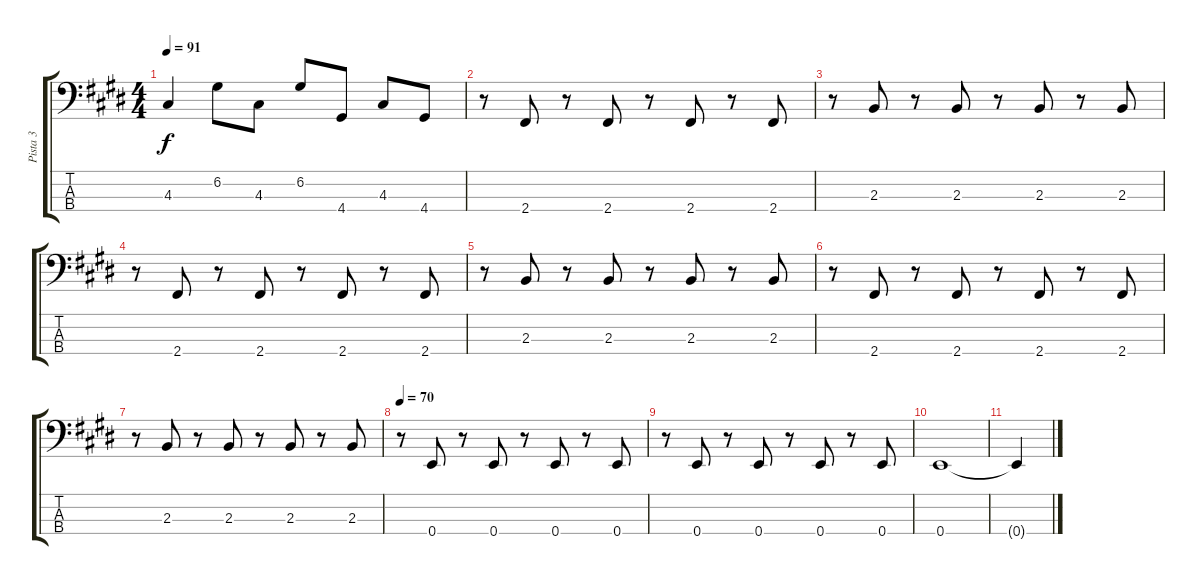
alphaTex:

\track ("Pista 3" "Pista 3") {instrument electricbassfinger}
\staff {score tabs}
\tuning (G2 D2 A1 E1) {hide}
\ts (4 4)
\tempo 91
\clef f4
\ks c#minor
4.3.4{dy f} 6.2.8 4.3.8 6.2.8 4.4.8 4.3.8 4.4.8 |
r.8 2.4.8 r.8 2.4.8 r.8 2.4.8 r.8 2.4.8 |
r.8 2.3.8 r.8 2.3.8 r.8 2.3.8 r.8 2.3.8 |
r.8 2.4.8 r.8 2.4.8 r.8 2.4.8 r.8 2.4.8 |
r.8 2.3.8 r.8 2.3.8 r.8 2.3.8 r.8 2.3.8 |
\ks e
r.8 2.4.8 r.8 2.4.8 r.8 2.4.8 r.8 2.4.8 |
\ks c#minor
r.8 2.3.8 r.8 2.3.8 r.8 2.3.8 r.8 2.3.8 |
\tempo 70
r.8 0.4.8 r.8 0.4.8 r.8 0.4.8 r.8 0.4.8 |
r.8 0.4.8 r.8 0.4.8 r.8 0.4.8 r.8 0.4.8 |
\ks e
0.4.1 |
\ks c#minor
0.4{t}.4
